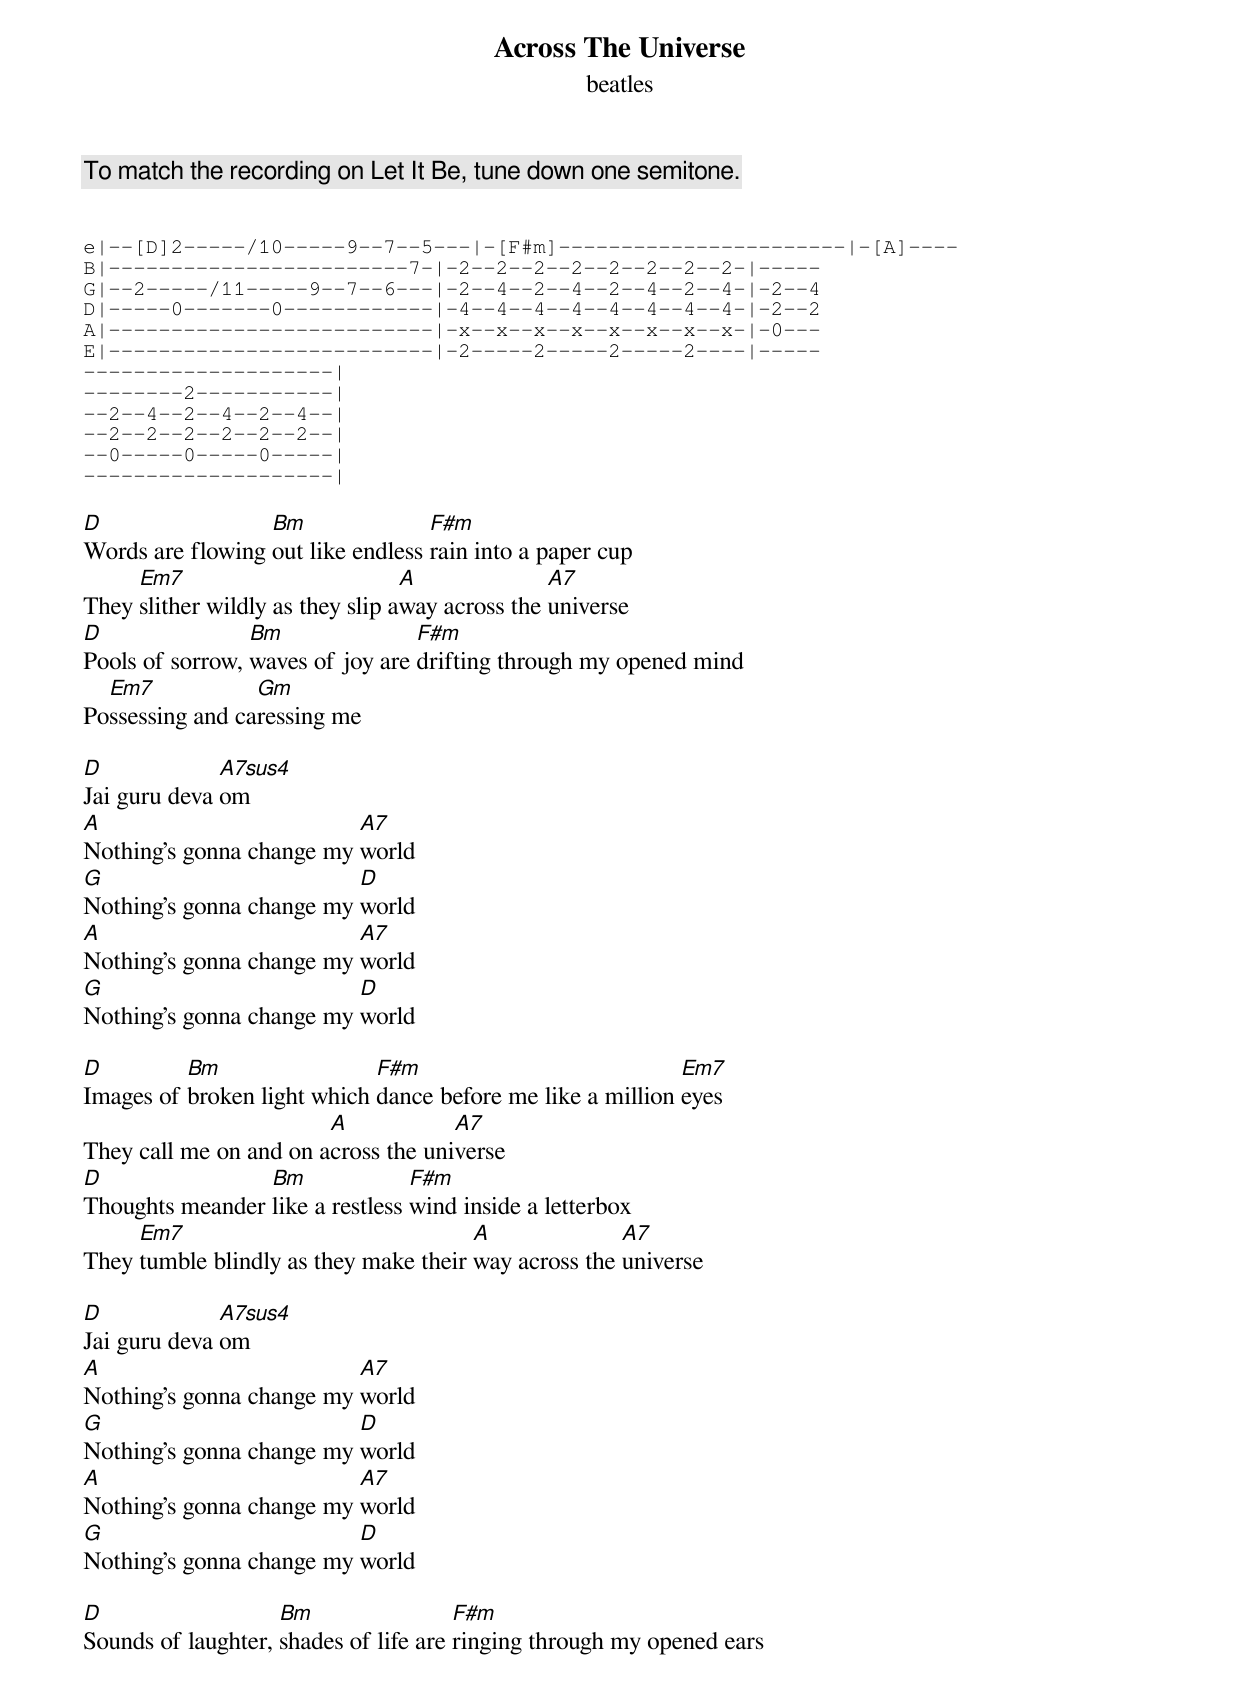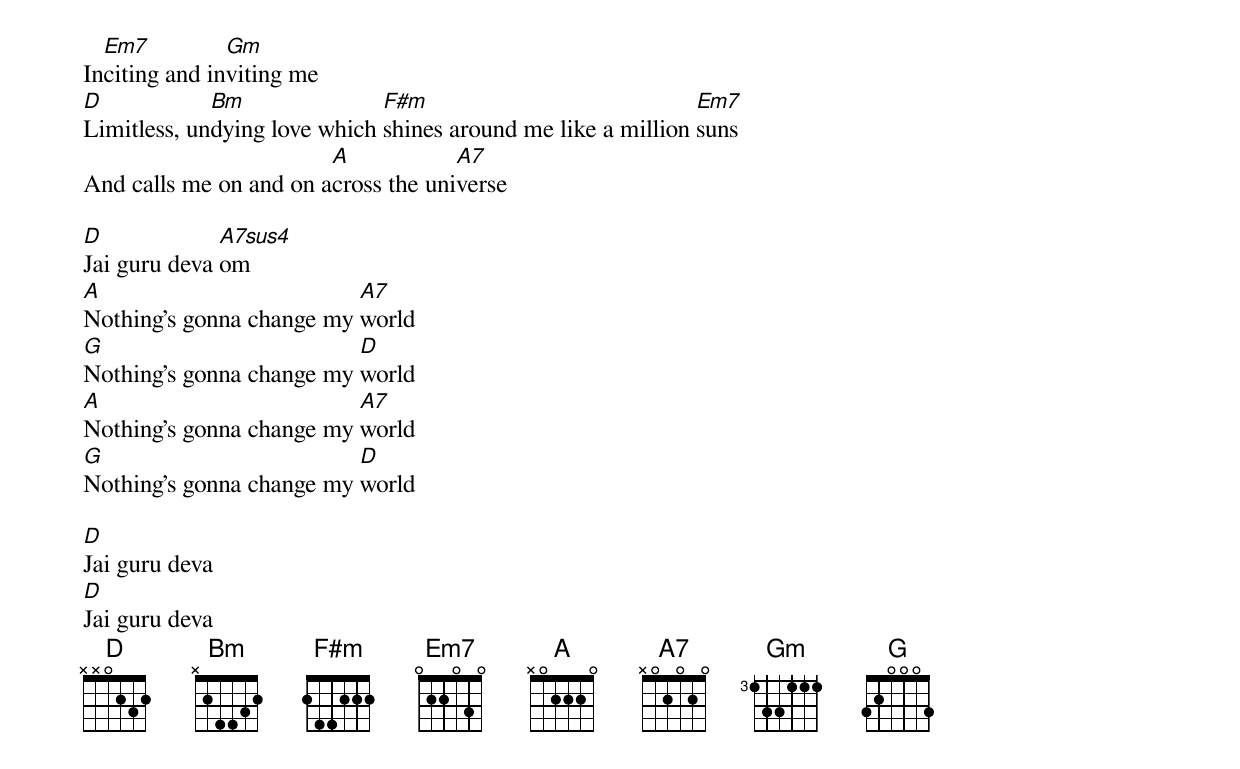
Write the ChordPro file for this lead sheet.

{title: Across The Universe}
{subtitle: beatles}
{c:To match the recording on Let It Be, tune down one semitone.}


{sot}
e|--[D]2-----/10-----9--7--5---|-[F#m]-----------------------|-[A]----
B|------------------------7-|-2--2--2--2--2--2--2--2-|-----
G|--2-----/11-----9--7--6---|-2--4--2--4--2--4--2--4-|-2--4
D|-----0-------0------------|-4--4--4--4--4--4--4--4-|-2--2
A|--------------------------|-x--x--x--x--x--x--x--x-|-0---
E|--------------------------|-2-----2-----2-----2----|-----
--------------------|
--------2-----------|
--2--4--2--4--2--4--|
--2--2--2--2--2--2--|
--0-----0-----0-----|
--------------------|
{eot}

[D]Words are flowing [Bm]out like endless [F#m]rain into a paper cup
They [Em7]slither wildly as they slip a[A]way across the [A7]universe
[D]Pools of sorrow, [Bm]waves of joy are [F#m]drifting through my opened mind
Po[Em7]ssessing and ca[Gm]ressing me

[D]Jai guru deva [A7sus4]om
[A]Nothing's gonna change my [A7]world
[G]Nothing's gonna change my [D]world
[A]Nothing's gonna change my [A7]world
[G]Nothing's gonna change my [D]world

[D]Images of [Bm]broken light which [F#m]dance before me like a million [Em7]eyes
They call me on and on a[A]cross the uni[A7]verse
[D]Thoughts meander [Bm]like a restless [F#m]wind inside a letterbox
They [Em7]tumble blindly as they make their [A]way across the [A7]universe

[D]Jai guru deva [A7sus4]om
[A]Nothing's gonna change my [A7]world
[G]Nothing's gonna change my [D]world
[A]Nothing's gonna change my [A7]world
[G]Nothing's gonna change my [D]world

[D]Sounds of laughter, [Bm]shades of life are [F#m]ringing through my opened ears
In[Em7]citing and in[Gm]viting me
[D]Limitless, un[Bm]dying love which [F#m]shines around me like a million [Em7]suns
And calls me on and on a[A]cross the uni[A7]verse

[D]Jai guru deva [A7sus4]om
[A]Nothing's gonna change my [A7]world
[G]Nothing's gonna change my [D]world
[A]Nothing's gonna change my [A7]world
[G]Nothing's gonna change my [D]world

[D]Jai guru deva
[D]Jai guru deva
